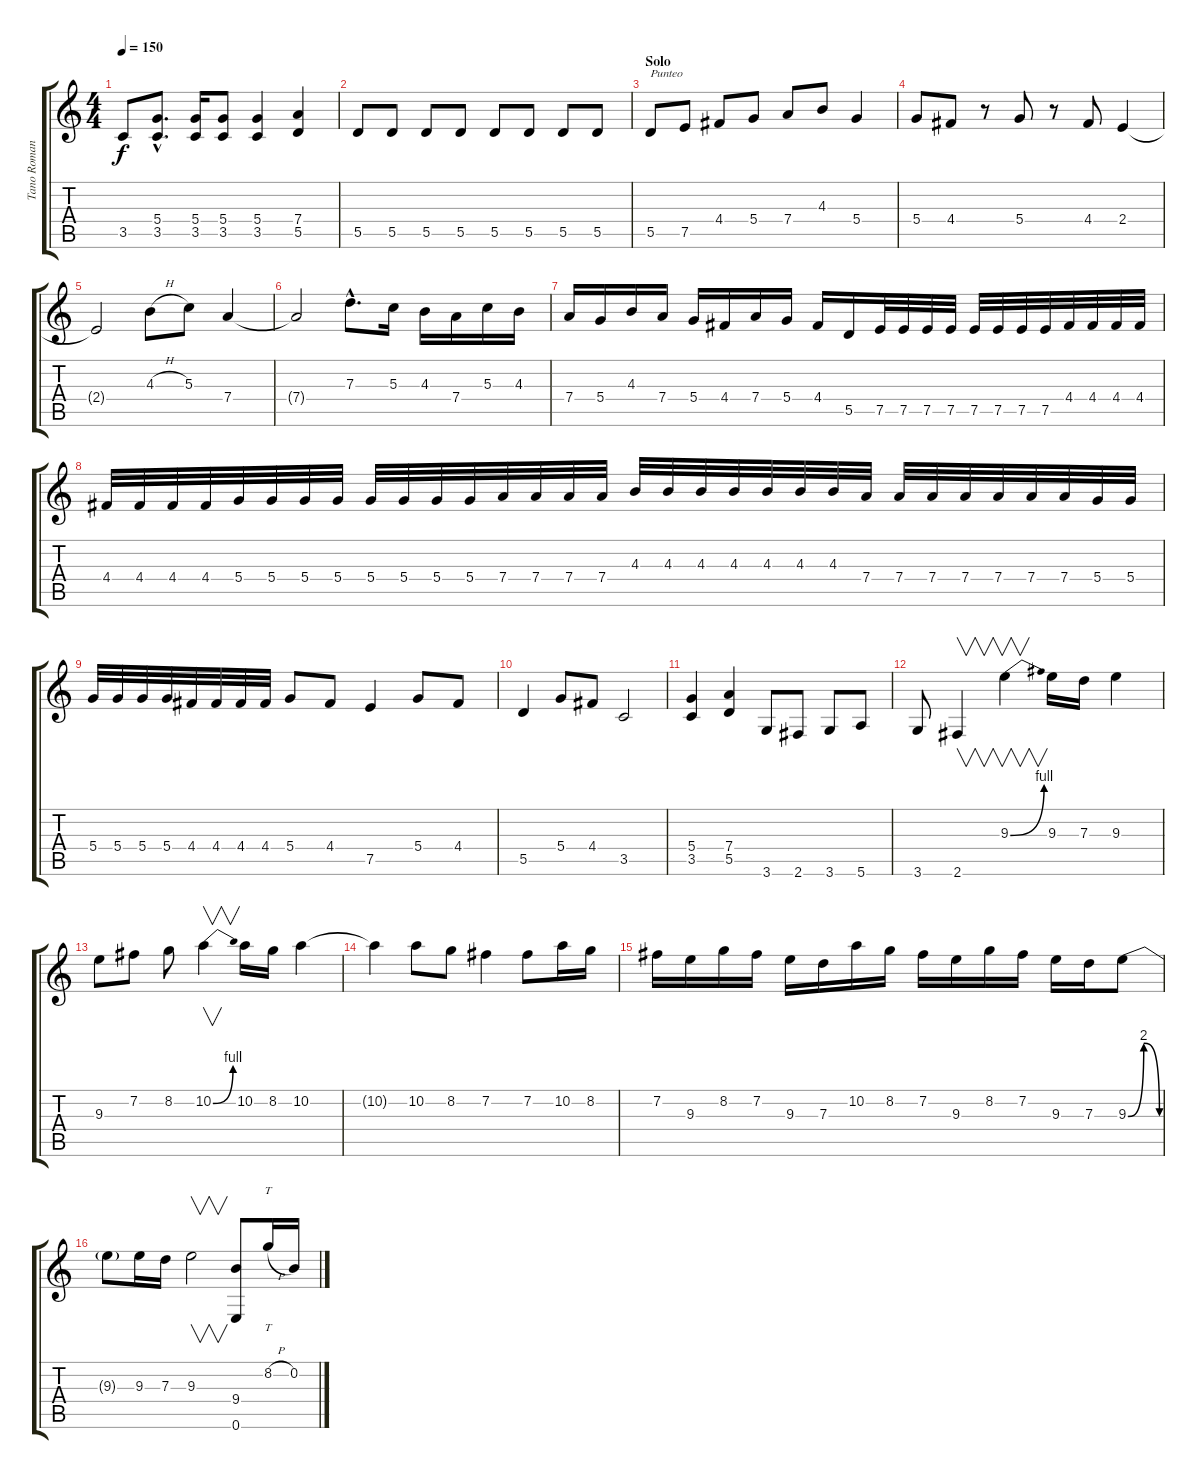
\track ("Tano Romano" "Tano Roman") {instrument distortionguitar}
\staff {score tabs}
\tuning (E4 B3 G3 D3 A2 E2) {hide}
\ts (4 4)
\tempo 150
\clef g2
\ks c
3.5{t}.8{dy f} (5.4{hac} 3.5{hac}).8{d} (5.4 3.5).16 (5.4 3.5).8 (5.4 3.5).4 (7.4 5.5).4 |
5.5.8 5.5.8 5.5.8 5.5.8 5.5.8 5.5.8 5.5.8 5.5.8 |
\section ("" "Solo")
5.5.8{txt "Punteo"} 7.5.8 4.4.8 5.4.8 7.4.8 4.3.8 5.4.4 |
5.4.8 4.4.8 r.8 5.4.8 r.8 4.4.8 2.4.4 |
2.4{t}.2 4.3{h}.8 5.3.8 7.4.4 |
7.4{t}.2 7.3{hac}.8{d} 5.3.16 4.3.16 7.4.16 5.3.16 4.3.16 |
7.4.16 5.4.16 4.3.16 7.4.16 5.4.16 4.4.16 7.4.16 5.4.16 4.4.16 5.5.16 7.5.32 7.5.32 7.5.32 7.5.32 7.5.32 7.5.32 7.5.32 7.5.32 4.4.32 4.4.32 4.4.32 4.4.32 |
4.4.32 4.4.32 4.4.32 4.4.32 5.4.32 5.4.32 5.4.32 5.4.32 5.4.32 5.4.32 5.4.32 5.4.32 7.4.32 7.4.32 7.4.32 7.4.32 4.3.32 4.3.32 4.3.32 4.3.32 4.3.32 4.3.32 4.3.32 7.4.32 7.4.32 7.4.32 7.4.32 7.4.32 7.4.32 7.4.32 5.4.32 5.4.32 |
5.4.32 5.4.32 5.4.32 5.4.32 4.4.32 4.4.32 4.4.32 4.4.32 5.4.8 4.4.8 7.5.4 5.4.8 4.4.8 |
5.5.4 5.4.8 4.4.8 3.5.2 |
(5.4 3.5).4 (7.4 5.5).4 3.6.8 2.6.8 3.6.8 5.6.8 |
3.6.8 2.6.4{v} 9.3{be (bend 0 0 60 4)}.4{v} 9.3.16 7.3.16 9.3.4 |
9.3.8 7.2.8 8.2.8 10.2{be (bend 0 0 60 4)}.4{v} 10.2.16 8.2.16 10.2.4 |
10.2{t}.4 10.2.8 8.2.8 7.2.4 7.2.8 10.2.16 8.2.16 |
7.2.16 9.3.16 8.2.16 7.2.16 9.3.16 7.3.16 10.2.16 8.2.16 7.2.16 9.3.16 8.2.16 7.2.16 9.3.16 7.3.16 9.3{be (bendrelease 0 0 30 8 30 8 60 0)}.8 |
9.3{t}.8 9.3.16 7.3.16 9.3.2{v} (9.4 0.6).8 8.2{h}.16{tt} 0.2.16
